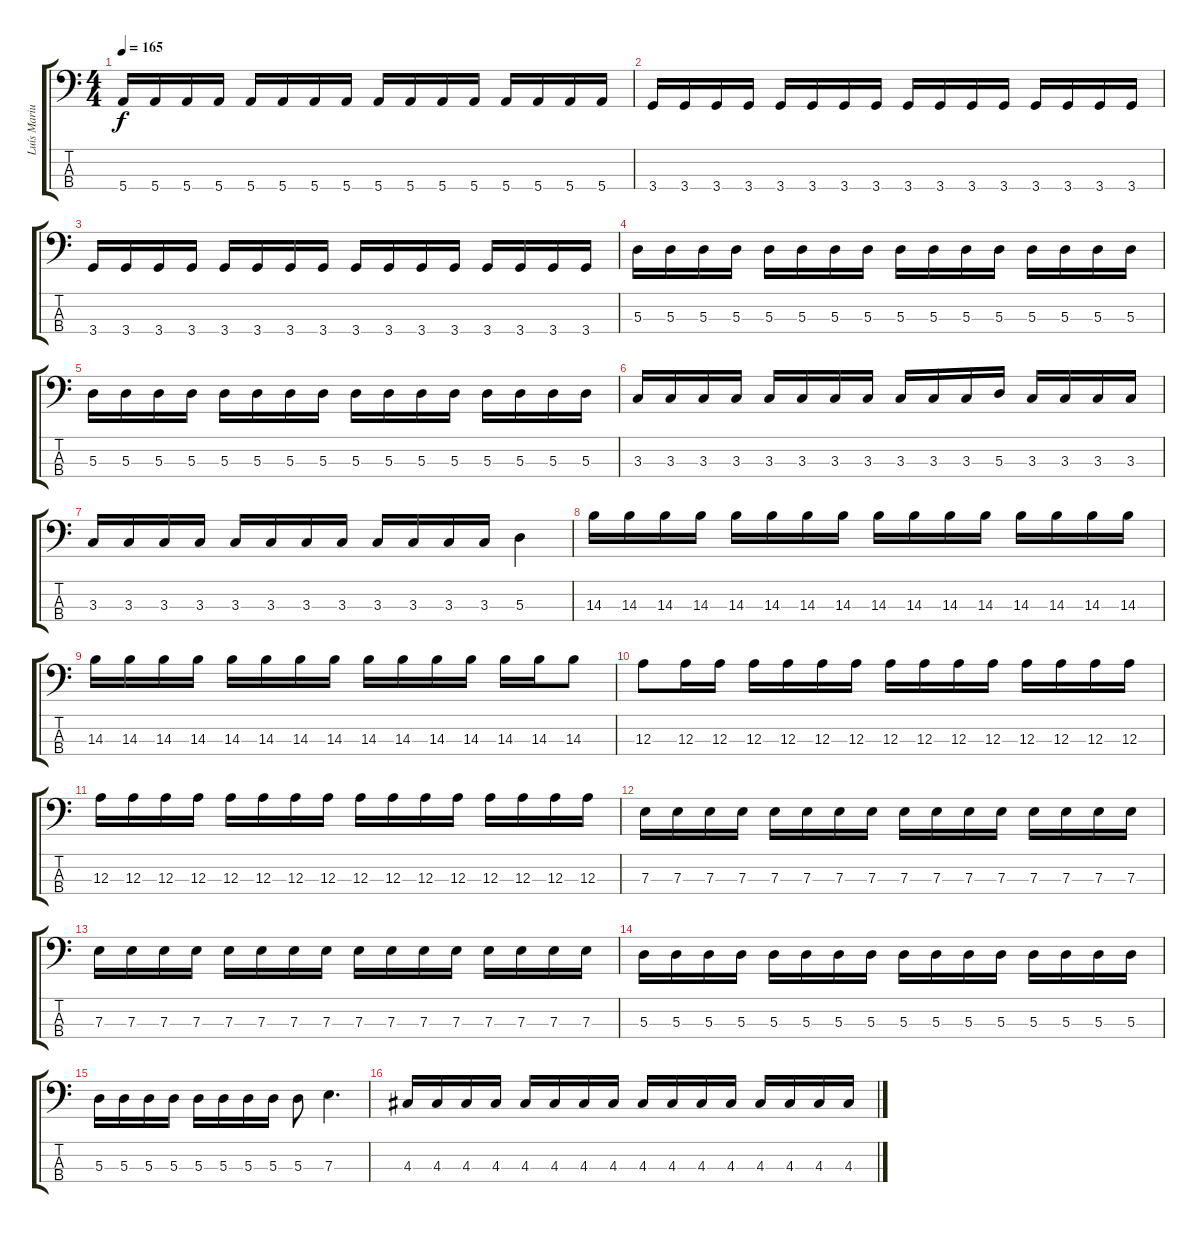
\track ("Luís Mariutti" "Luís Mariu") {instrument electricbassfinger}
\staff {score tabs}
\tuning (G2 D2 A1 E1) {hide}
\ts (4 4)
\tempo 165
\clef f4
\ks c
5.4.16{dy f} 5.4.16 5.4.16 5.4.16 5.4.16 5.4.16 5.4.16 5.4.16 5.4.16 5.4.16 5.4.16 5.4.16 5.4.16 5.4.16 5.4.16 5.4.16 |
3.4.16 3.4.16 3.4.16 3.4.16 3.4.16 3.4.16 3.4.16 3.4.16 3.4.16 3.4.16 3.4.16 3.4.16 3.4.16 3.4.16 3.4.16 3.4.16 |
3.4.16 3.4.16 3.4.16 3.4.16 3.4.16 3.4.16 3.4.16 3.4.16 3.4.16 3.4.16 3.4.16 3.4.16 3.4.16 3.4.16 3.4.16 3.4.16 |
5.3.16 5.3.16 5.3.16 5.3.16 5.3.16 5.3.16 5.3.16 5.3.16 5.3.16 5.3.16 5.3.16 5.3.16 5.3.16 5.3.16 5.3.16 5.3.16 |
5.3.16 5.3.16 5.3.16 5.3.16 5.3.16 5.3.16 5.3.16 5.3.16 5.3.16 5.3.16 5.3.16 5.3.16 5.3.16 5.3.16 5.3.16 5.3.16 |
3.3.16 3.3.16 3.3.16 3.3.16 3.3.16 3.3.16 3.3.16 3.3.16 3.3.16 3.3.16 3.3.16 5.3.16 3.3.16 3.3.16 3.3.16 3.3.16 |
3.3.16 3.3.16 3.3.16 3.3.16 3.3.16 3.3.16 3.3.16 3.3.16 3.3.16 3.3.16 3.3.16 3.3.16 5.3.4 |
14.3.16 14.3.16 14.3.16 14.3.16 14.3.16 14.3.16 14.3.16 14.3.16 14.3.16 14.3.16 14.3.16 14.3.16 14.3.16 14.3.16 14.3.16 14.3.16 |
14.3.16 14.3.16 14.3.16 14.3.16 14.3.16 14.3.16 14.3.16 14.3.16 14.3.16 14.3.16 14.3.16 14.3.16 14.3.16 14.3.16 14.3.8 |
12.3.8 12.3.16 12.3.16 12.3.16 12.3.16 12.3.16 12.3.16 12.3.16 12.3.16 12.3.16 12.3.16 12.3.16 12.3.16 12.3.16 12.3.16 |
12.3.16 12.3.16 12.3.16 12.3.16 12.3.16 12.3.16 12.3.16 12.3.16 12.3.16 12.3.16 12.3.16 12.3.16 12.3.16 12.3.16 12.3.16 12.3.16 |
7.3.16 7.3.16 7.3.16 7.3.16 7.3.16 7.3.16 7.3.16 7.3.16 7.3.16 7.3.16 7.3.16 7.3.16 7.3.16 7.3.16 7.3.16 7.3.16 |
7.3.16 7.3.16 7.3.16 7.3.16 7.3.16 7.3.16 7.3.16 7.3.16 7.3.16 7.3.16 7.3.16 7.3.16 7.3.16 7.3.16 7.3.16 7.3.16 |
5.3.16 5.3.16 5.3.16 5.3.16 5.3.16 5.3.16 5.3.16 5.3.16 5.3.16 5.3.16 5.3.16 5.3.16 5.3.16 5.3.16 5.3.16 5.3.16 |
5.3.16 5.3.16 5.3.16 5.3.16 5.3.16 5.3.16 5.3.16 5.3.16 5.3.8 7.3.4{d} |
4.3.16 4.3.16 4.3.16 4.3.16 4.3.16 4.3.16 4.3.16 4.3.16 4.3.16 4.3.16 4.3.16 4.3.16 4.3.16 4.3.16 4.3.16 4.3.16
